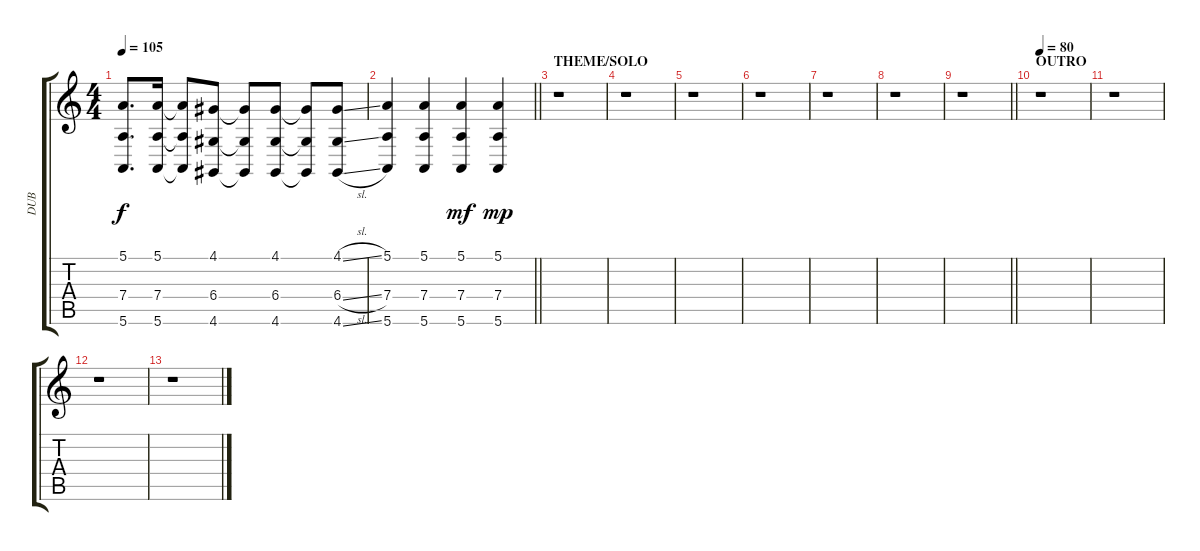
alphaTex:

\track ("DUB" "DUB") {instrument drawbarorgan}
\staff {score tabs}
\tuning (E4 B3 G3 D3 A2 E2) {hide}
\ts (4 4)
\tempo 105
\clef g2
\ks c
(5.1 7.4 5.6).8{d dy f} (5.1 7.4 5.6).16 (5.1{t} 7.4{t} 5.6{t}).8 (4.1 6.4 4.6).8 (4.1{t} 6.4{t} 4.6{t}).8 (4.1 6.4 4.6).8 (4.1{t} 6.4{t} 4.6{t}).8 (4.1{sl} 6.4{sl} 4.6{sl}).8 |
\barLineRight lightlight
(5.1 7.4 5.6).4 (5.1 7.4 5.6).4 (5.1 7.4 5.6).4{dy mf} (5.1 7.4 5.6).4{dy mp} |
\section ("" "THEME/SOLO")
r.1 |
r.1 |
r.1 |
r.1 |
r.1 |
r.1 |
\barLineRight lightlight
r.1 |
\section ("" "OUTRO")
\tempo 80
r.1 |
r.1 |
r.1 |
r.1
